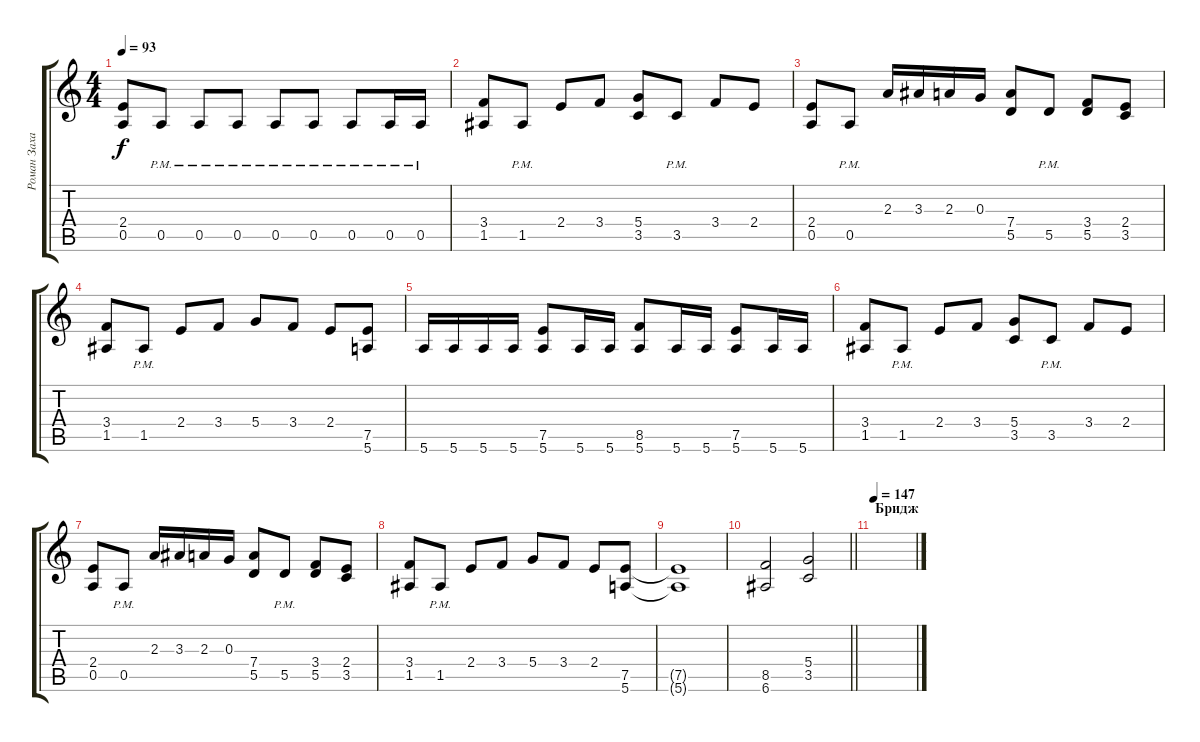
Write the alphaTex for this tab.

\track ("Роман Захаров" "Роман Заха") {instrument distortionguitar}
\staff {score tabs}
\tuning (E4 B3 G3 D3 A2 E2) {hide}
\ts (4 4)
\tempo 93
\clef g2
\ks c
(2.4 0.5).8{dy f} 0.5{pm}.8 0.5{pm}.8 0.5{pm}.8 0.5{pm}.8 0.5{pm}.8 0.5{pm}.8 0.5{pm}.16 0.5{pm}.16 |
(3.4 1.5).8 1.5{pm}.8 2.4.8 3.4.8 (5.4 3.5).8 3.5{pm}.8 3.4.8 2.4.8 |
(2.4 0.5).8 0.5{pm}.8 2.3.16 3.3.16 2.3.16 0.3.16 (7.4 5.5).8 5.5{pm}.8 (3.4 5.5).8 (2.4 3.5).8 |
(3.4 1.5).8 1.5{pm}.8 2.4.8 3.4.8 5.4.8 3.4.8 2.4.8 (7.5 5.6).8 |
5.6.16 5.6.16 5.6.16 5.6.16 (7.5 5.6).8 5.6.16 5.6.16 (8.5 5.6).8 5.6.16 5.6.16 (7.5 5.6).8 5.6.16 5.6.16 |
(3.4 1.5).8 1.5{pm}.8 2.4.8 3.4.8 (5.4 3.5).8 3.5{pm}.8 3.4.8 2.4.8 |
(2.4 0.5).8 0.5{pm}.8 2.3.16 3.3.16 2.3.16 0.3.16 (7.4 5.5).8 5.5{pm}.8 (3.4 5.5).8 (2.4 3.5).8 |
(3.4 1.5).8 1.5{pm}.8 2.4.8 3.4.8 5.4.8 3.4.8 2.4.8 (7.5 5.6).8 |
(7.5{t} 5.6{t}).1 |
\barLineRight lightlight
(8.5 6.6).2 (5.4 3.5).2 |
\section ("" "Бридж")
\tempo 147
